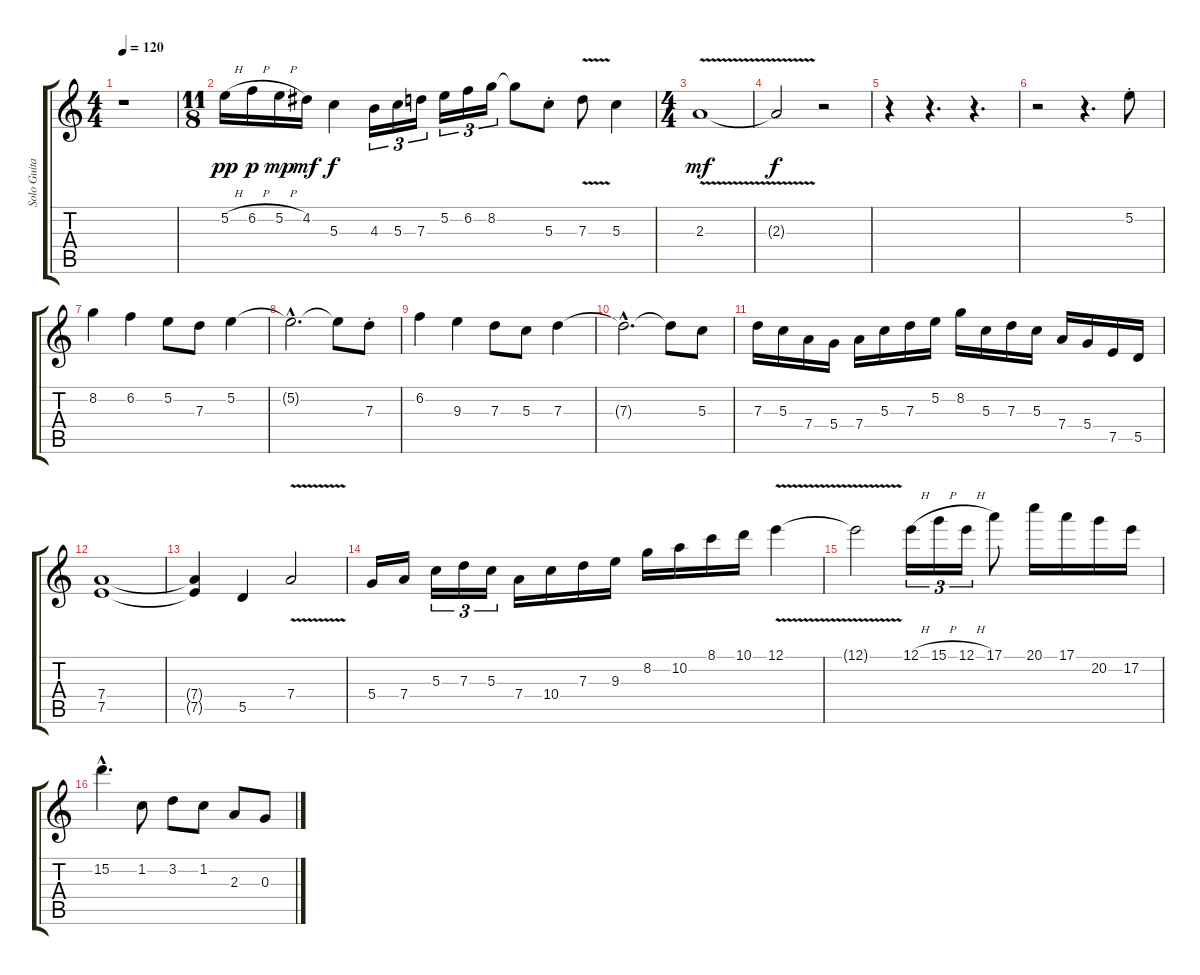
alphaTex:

\track ("Solo Guitar" "Solo Guita") {instrument overdrivenguitar}
\staff {score tabs}
\tuning (E4 B3 G3 D3 A2 E2) {hide}
\ts (4 4)
\tempo 120
\clef g2
\ks c
r.1{dy pp instrument overdrivenguitar} |
\ts (11 8)
5.2{h}.16 6.2{h}.16{dy p} 5.2{h}.16{dy mp} 4.2.16{dy mf} 5.3.4{dy f} 4.3.16{tu (3 2)} 5.3.16{tu (3 2)} 7.3.16{tu (3 2)} 5.2.16{tu (3 2)} 6.2.16{tu (3 2)} 8.2.16{tu (3 2)} 8.2{t}.8 5.3{st}.8 7.3{v}.8 5.3.4 |
\ts (4 4)
2.3{v}.1{dy mf volume 3} |
2.3{t}.2{dy f} r.2 |
r.4 r.4{d} r.4{d} |
r.2{volume 16} r.4{d} 5.2{st}.8 |
8.2.4 6.2.4 5.2.8 7.3.8 5.2.4 |
5.2{hac t}.2{d} 5.2{t}.8 7.3{st}.8 |
6.2.4 9.3.4 7.3.8 5.3.8 7.3.4 |
7.3{hac t}.2{d} 7.3{t}.8 5.3.8 |
7.3.16 5.3.16 7.4.16 5.4.16 7.4.16 5.3.16 7.3.16 5.2.16 8.2.16 5.3.16 7.3.16 5.3.16 7.4.16 5.4.16 7.5.16 5.5.16 |
(7.4 7.5).1 |
(7.4{t} 7.5{t}).4 5.5.4 7.4{v}.2 |
5.4.16 7.4.16 5.3.16{tu (3 2)} 7.3.16{tu (3 2)} 5.3.16{tu (3 2)} 7.4.16 10.4.16 7.3.16 9.3.16 8.2.16 10.2.16 8.1.16 10.1.16 12.1{v}.4 |
12.1{t}.2 12.1{h}.16{tu (3 2)} 15.1{h}.16{tu (3 2)} 12.1{h}.16{tu (3 2)} 17.1.8 20.1.16 17.1.16 20.2.16 17.2.16 |
15.2{hac}.4{d} 1.2.8 3.2.8 1.2.8 2.3.8 0.3.8
